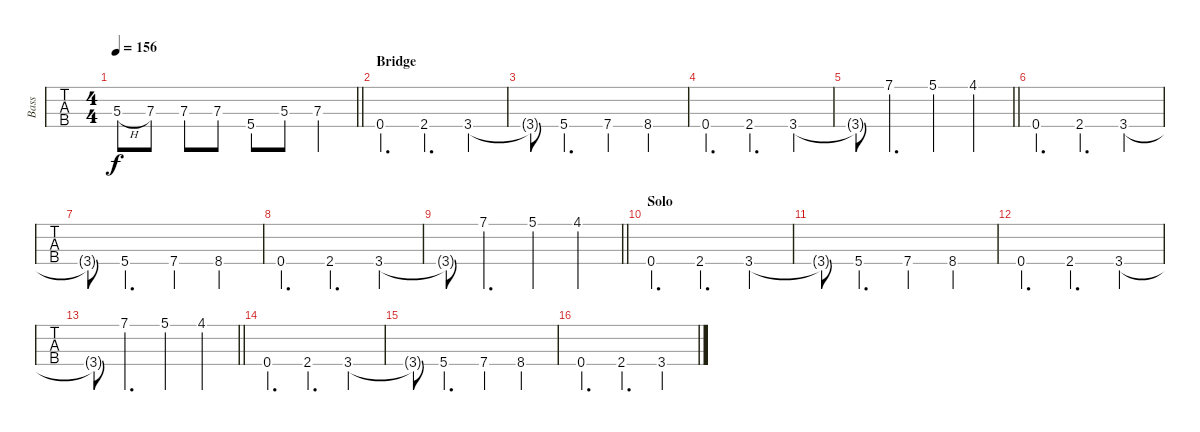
\track ("Bass" "Bass") {instrument electricbassfinger}
\staff {tabs}
\tuning (G2 D2 A1 E1) {hide}
\ts (4 4)
\tempo 156
\clef f4
\barLineRight lightlight
\ks c
5.3{h}.8{dy f} 7.3.8 7.3.8 7.3.8 5.4.8 5.3.8 7.3.4 |
\section ("" "Bridge")
0.4.4{d} 2.4.4{d} 3.4.4 |
3.4{t}.8 5.4.4{d} 7.4.4 8.4.4 |
0.4.4{d} 2.4.4{d} 3.4.4 |
\barLineRight lightlight
3.4{t}.8 7.1.4{d} 5.1.4 4.1.4 |
0.4.4{d} 2.4.4{d} 3.4.4 |
3.4{t}.8 5.4.4{d} 7.4.4 8.4.4 |
0.4.4{d} 2.4.4{d} 3.4.4 |
\barLineRight lightlight
3.4{t}.8 7.1.4{d} 5.1.4 4.1.4 |
\section ("" "Solo")
0.4.4{d} 2.4.4{d} 3.4.4 |
3.4{t}.8 5.4.4{d} 7.4.4 8.4.4 |
0.4.4{d} 2.4.4{d} 3.4.4 |
\barLineRight lightlight
3.4{t}.8 7.1.4{d} 5.1.4 4.1.4 |
0.4.4{d} 2.4.4{d} 3.4.4 |
3.4{t}.8 5.4.4{d} 7.4.4 8.4.4 |
0.4.4{d} 2.4.4{d} 3.4.4
